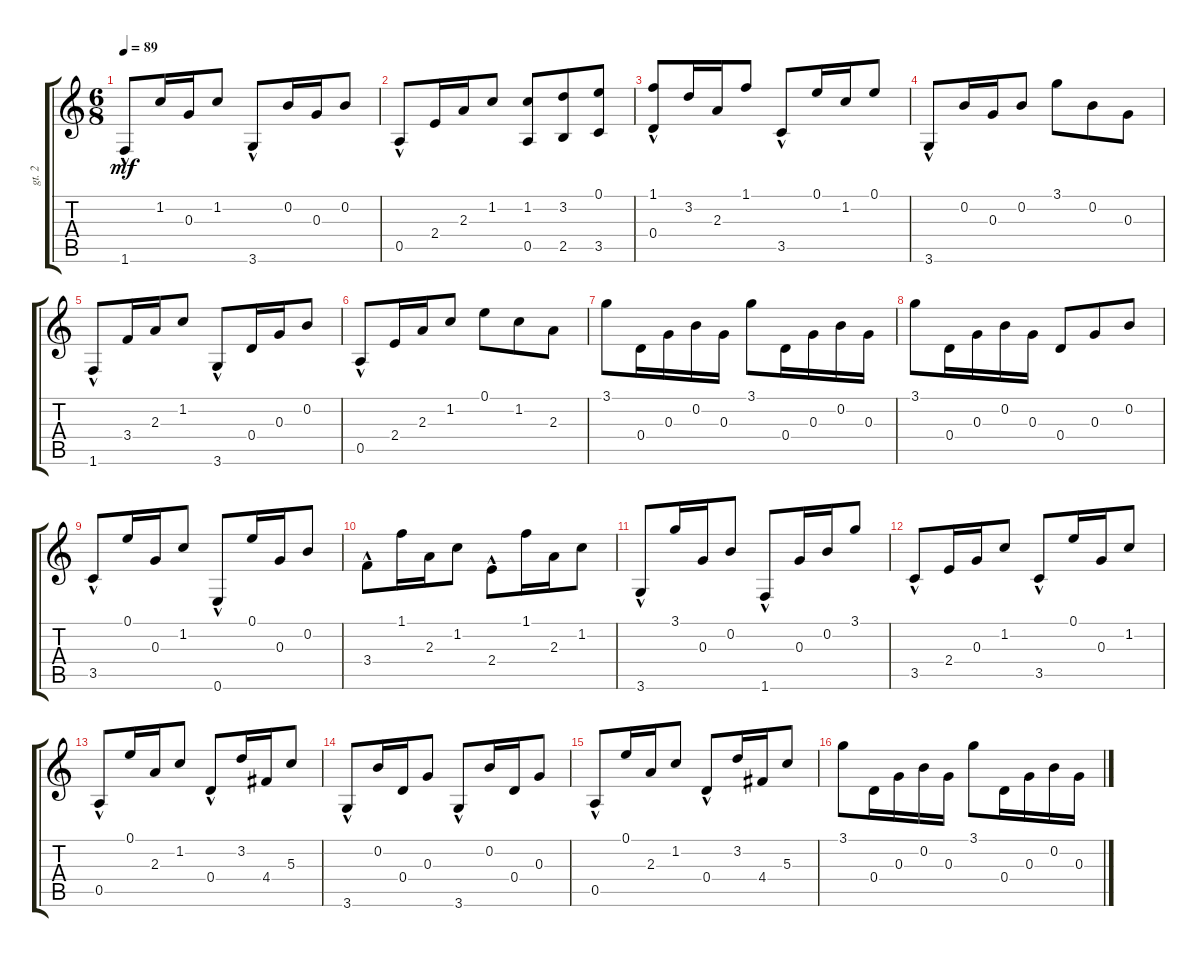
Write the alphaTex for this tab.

\track ("gt. 2" "gt. 2") {instrument acousticguitarsteel}
\staff {score tabs}
\tuning (E4 B3 G3 D3 A2 E2) {hide}
\ts (6 8)
\tempo 89
\clef g2
\ks c
1.6{hac}.8{dy mf instrument acousticguitarsteel} 1.2.16 0.3.16 1.2.8 3.6{hac}.8 0.2.16 0.3.16 0.2.8 |
0.5{hac}.8 2.4.16 2.3.16 1.2.8 (1.2 0.5).8 (3.2 2.5).8 (0.1 3.5).8 |
(1.1 0.4{hac}).8 3.2.16 2.3.16 1.1.8 3.5{hac}.8 0.1.16 1.2.16 0.1.8 |
3.6{hac}.8 0.2.16 0.3.16 0.2.8 3.1.8 0.2.8 0.3.8 |
1.6{hac}.8 3.4.16 2.3.16 1.2.8 3.6{hac}.8 0.4.16 0.3.16 0.2.8 |
0.5{hac}.8 2.4.16 2.3.16 1.2.8 0.1.8 1.2.8 2.3.8 |
3.1.8 0.4.16 0.3.16 0.2.16 0.3.16 3.1.8 0.4.16 0.3.16 0.2.16 0.3.16 |
3.1.8 0.4.16 0.3.16 0.2.16 0.3.16 0.4.8 0.3.8 0.2.8 |
3.5{hac}.8 0.1.16 0.3.16 1.2.8 0.6{hac}.8 0.1.16 0.3.16 0.2.8 |
3.4{hac}.8 1.1.16 2.3.16 1.2.8 2.4{hac}.8 1.1.16 2.3.16 1.2.8 |
3.6{hac}.8 3.1.16 0.3.16 0.2.8 1.6{hac}.8 0.3.16 0.2.16 3.1.8 |
3.5{hac}.8 2.4.16 0.3.16 1.2.8 3.5{hac}.8 0.1.16 0.3.16 1.2.8 |
0.5{hac}.8 0.1.16 2.3.16 1.2.8 0.4{hac}.8 3.2.16 4.4.16 5.3.8 |
3.6{hac}.8 0.2.16 0.4.16 0.3.8 3.6{hac}.8 0.2.16 0.4.16 0.3.8 |
0.5{hac}.8 0.1.16 2.3.16 1.2.8 0.4{hac}.8 3.2.16 4.4.16 5.3.8 |
3.1.8 0.4.16 0.3.16 0.2.16 0.3.16 3.1.8 0.4.16 0.3.16 0.2.16 0.3.16
